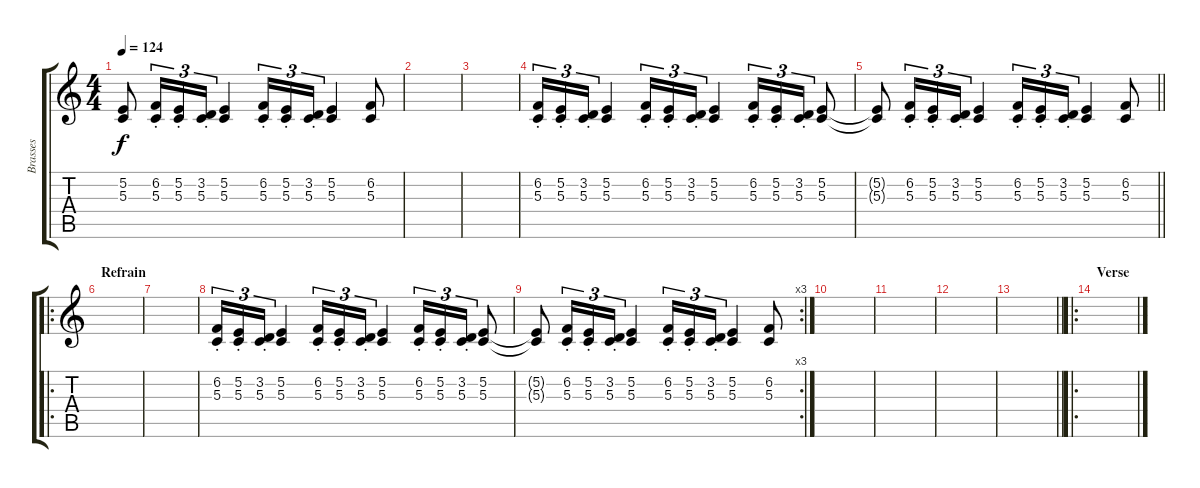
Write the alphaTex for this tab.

\track ("Brasses" "Brasses") {instrument brasssection}
\staff {score tabs}
\tuning (E4 B3 G3 D3 A2 E2) {hide}
\ts (4 4)
\tempo 124
\clef g2
\ks c
(5.2{t} 5.3{t}).8{dy f} (6.2{st} 5.3{st}).16{tu (3 2)} (5.2{st} 5.3{st}).16{tu (3 2)} (3.2{st} 5.3{st}).16{tu (3 2)} (5.2 5.3).4 (6.2{st} 5.3{st}).16{tu (3 2)} (5.2{st} 5.3{st}).16{tu (3 2)} (3.2{st} 5.3{st}).16{tu (3 2)} (5.2 5.3).4 (6.2 5.3).8 |
|
|
(6.2{st} 5.3{st}).16{tu (3 2) volume 14} (5.2{st} 5.3{st}).16{tu (3 2)} (3.2{st} 5.3{st}).16{tu (3 2)} (5.2 5.3).4 (6.2{st} 5.3{st}).16{tu (3 2)} (5.2{st} 5.3{st}).16{tu (3 2)} (3.2{st} 5.3{st}).16{tu (3 2)} (5.2 5.3).4 (6.2{st} 5.3{st}).16{tu (3 2)} (5.2{st} 5.3{st}).16{tu (3 2)} (3.2{st} 5.3{st}).16{tu (3 2)} (5.2 5.3).8 |
\barLineRight lightlight
(5.2{t} 5.3{t}).8 (6.2{st} 5.3{st}).16{tu (3 2)} (5.2{st} 5.3{st}).16{tu (3 2)} (3.2{st} 5.3{st}).16{tu (3 2)} (5.2 5.3).4 (6.2{st} 5.3{st}).16{tu (3 2)} (5.2{st} 5.3{st}).16{tu (3 2)} (3.2{st} 5.3{st}).16{tu (3 2)} (5.2 5.3).4 (6.2 5.3).8 |
\ro
\section ("" "Refrain")
|
|
(6.2{st} 5.3{st}).16{tu (3 2)} (5.2{st} 5.3{st}).16{tu (3 2)} (3.2{st} 5.3{st}).16{tu (3 2)} (5.2 5.3).4 (6.2{st} 5.3{st}).16{tu (3 2)} (5.2{st} 5.3{st}).16{tu (3 2)} (3.2{st} 5.3{st}).16{tu (3 2)} (5.2 5.3).4 (6.2{st} 5.3{st}).16{tu (3 2)} (5.2{st} 5.3{st}).16{tu (3 2)} (3.2{st} 5.3{st}).16{tu (3 2)} (5.2 5.3).8 |
\rc 3
(5.2{t} 5.3{t}).8 (6.2{st} 5.3{st}).16{tu (3 2)} (5.2{st} 5.3{st}).16{tu (3 2)} (3.2{st} 5.3{st}).16{tu (3 2)} (5.2 5.3).4 (6.2{st} 5.3{st}).16{tu (3 2)} (5.2{st} 5.3{st}).16{tu (3 2)} (3.2{st} 5.3{st}).16{tu (3 2)} (5.2 5.3).4 (6.2 5.3).8 |
|
|
|
\barLineRight lightlight
|
\ro
\section ("" "Verse")
